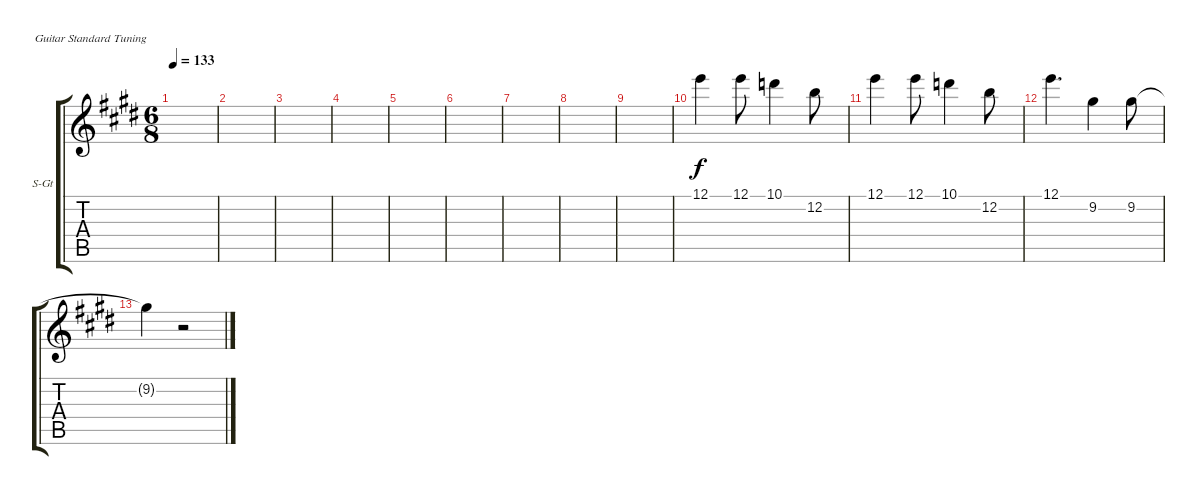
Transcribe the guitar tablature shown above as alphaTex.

\defaultSystemsLayout 4
\bracketExtendMode groupsimilarinstruments
\firstSystemTrackNameOrientation horizontal
\otherSystemsTrackNameOrientation horizontal
\track ("Guitar George" "S-Gt") {instrument acousticguitarsteel}
\staff {score tabs}
\tuning (E4 B3 G3 D3 A2 E2)
\ts (6 8)
\tempo 133
\clef g2
\ks e
|
|
|
|
|
|
|
|
|
12.1.4 12.1.8 10.1.4 12.2.8 |
12.1.4 12.1.8 10.1.4 12.2.8 |
12.1.4{d} 9.2.4 9.2.8 |
9.2{t}.4 r.2
